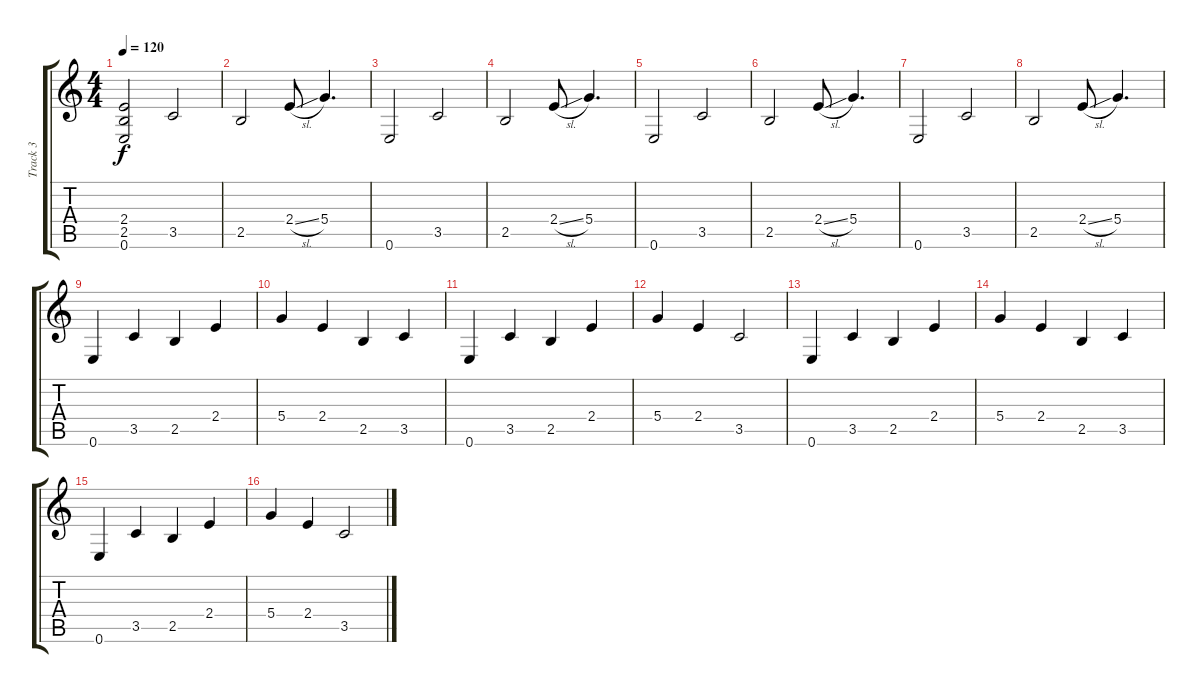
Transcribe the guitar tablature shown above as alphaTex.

\track ("Track 3" "Track 3") {instrument distortionguitar}
\staff {score tabs}
\tuning (E4 B3 G3 D3 A2 E2) {hide}
\ts (4 4)
\tempo 120
\clef g2
\ks c
(2.4 2.5 0.6).2{dy f} 3.5.2 |
2.5.2 2.4{sl}.8 5.4.4{d} |
0.6.2 3.5.2 |
2.5.2 2.4{sl}.8 5.4.4{d} |
0.6.2 3.5.2 |
2.5.2 2.4{sl}.8 5.4.4{d} |
0.6.2 3.5.2 |
2.5.2 2.4{sl}.8 5.4.4{d} |
0.6.4 3.5.4 2.5.4 2.4.4 |
5.4.4 2.4.4 2.5.4 3.5.4 |
0.6.4 3.5.4 2.5.4 2.4.4 |
5.4.4 2.4.4 3.5.2 |
0.6.4 3.5.4 2.5.4 2.4.4 |
5.4.4 2.4.4 2.5.4 3.5.4 |
0.6.4 3.5.4 2.5.4 2.4.4 |
5.4.4 2.4.4 3.5.2
